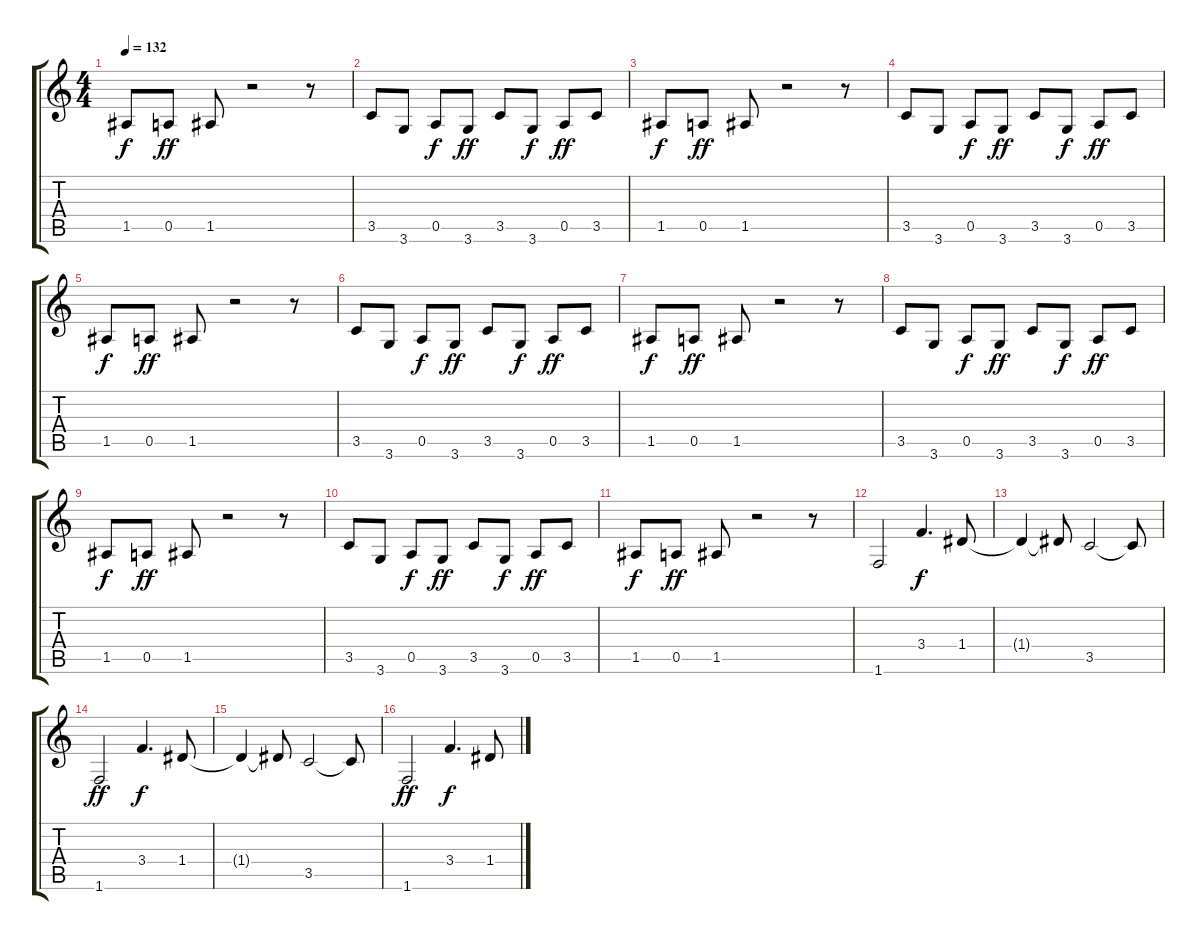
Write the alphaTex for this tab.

\track "" {instrument fretlessbass}
\staff {score tabs}
\tuning (E4 B3 G3 D3 A2 E2) {hide}
\ts (4 4)
\tempo 132
\clef g2
\ks c
1.5.8{dy f} 0.5.8{dy ff} 1.5.8 r.2 r.8 |
3.5.8 3.6.8 0.5.8{dy f} 3.6.8{dy ff} 3.5.8 3.6.8{dy f} 0.5.8{dy ff} 3.5.8 |
1.5.8{dy f} 0.5.8{dy ff} 1.5.8 r.2 r.8 |
3.5.8 3.6.8 0.5.8{dy f} 3.6.8{dy ff} 3.5.8 3.6.8{dy f} 0.5.8{dy ff} 3.5.8 |
1.5.8{dy f} 0.5.8{dy ff} 1.5.8 r.2 r.8 |
3.5.8 3.6.8 0.5.8{dy f} 3.6.8{dy ff} 3.5.8 3.6.8{dy f} 0.5.8{dy ff} 3.5.8 |
1.5.8{dy f} 0.5.8{dy ff} 1.5.8 r.2 r.8 |
3.5.8 3.6.8 0.5.8{dy f} 3.6.8{dy ff} 3.5.8 3.6.8{dy f} 0.5.8{dy ff} 3.5.8 |
1.5.8{dy f} 0.5.8{dy ff} 1.5.8 r.2 r.8 |
3.5.8 3.6.8 0.5.8{dy f} 3.6.8{dy ff} 3.5.8 3.6.8{dy f} 0.5.8{dy ff} 3.5.8 |
1.5.8{dy f} 0.5.8{dy ff} 1.5.8 r.2 r.8 |
1.6.2 3.4.4{d dy f} 1.4.8 |
1.4{t}.4 1.4{t}.8 3.5.2 3.5{t}.8 |
1.6.2{dy ff} 3.4.4{d dy f} 1.4.8 |
1.4{t}.4 1.4{t}.8 3.5.2 3.5{t}.8 |
1.6.2{dy ff} 3.4.4{d dy f} 1.4.8
